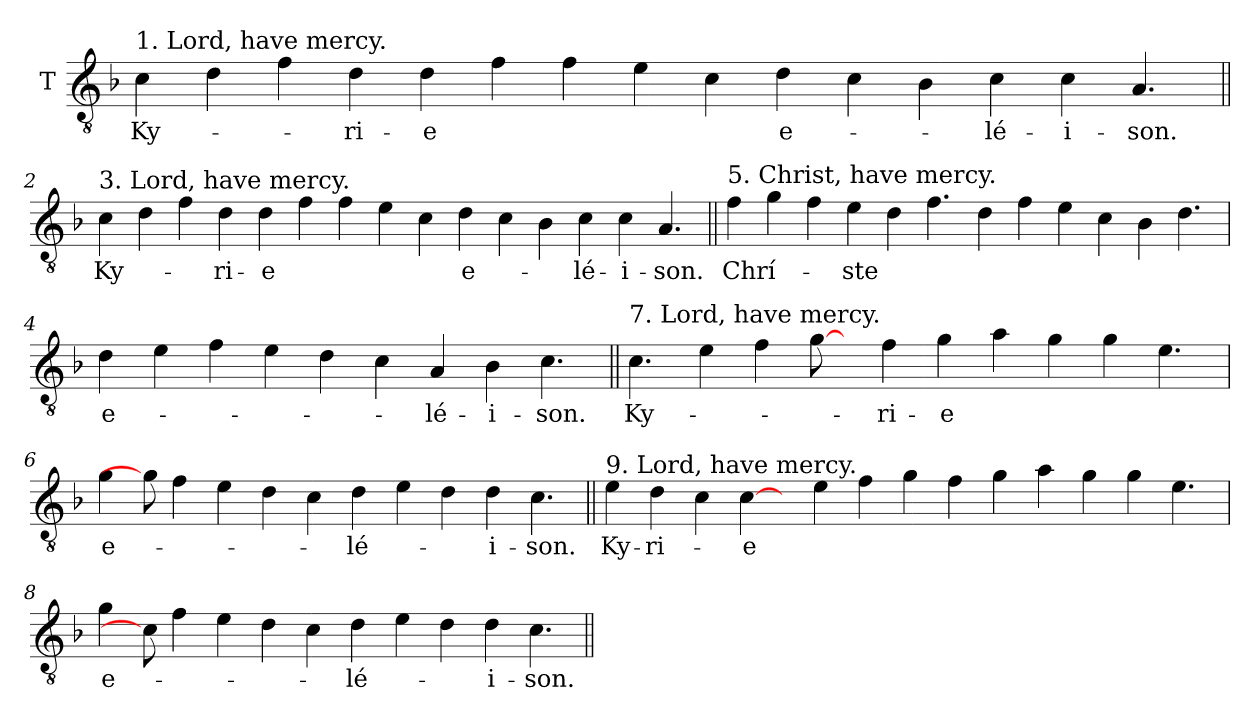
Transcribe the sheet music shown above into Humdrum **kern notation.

**kern	**text
*part1	*part1
*staff1	*staff1
*I"T	*
*clefGv2	*
*k[b-]	*
*F:	*
=1	=1
!LO:TX:a:t=1. Lord, have mercy.	!
!	!LO:LY:b
4c	Ky-
4d	.
4f	.
!	!LO:LY:b
4d	-ri-
!	!LO:LY:b
4d	-e
4f	.
4f	.
4e	.
4c	.
!	!LO:LY:b
4d	e-
4c	.
4B-	.
!	!LO:LY:b
4c	-lé-
!	!LO:LY:b
4c	-i-
!	!LO:LY:b
4.A	-son.
!!LO:LB:g=z
=2||	=2||
!LO:TX:a:t=3. Lord, have mercy.	!
!	!LO:LY:b
4c	Ky-
4d	.
4f	.
!	!LO:LY:b
4d	-ri-
!	!LO:LY:b
4d	-e
4f	.
4f	.
4e	.
4c	.
!	!LO:LY:b
4d	e-
4c	.
4B-	.
!	!LO:LY:b
4c	-lé-
!	!LO:LY:b
4c	-i-
!	!LO:LY:b
4.A	-son.
!!LO:LB:g=z
=3||	=3||
!LO:TX:a:t=5. Christ, have mercy.	!
!	!LO:LY:b
4f	Chrí-
4g	.
4f	.
!	!LO:LY:b
4e	-ste
4d	.
4.f	.
4d	.
4f	.
4e	.
4c	.
4B-	.
4.d	.
=4	=4
!	!LO:LY:b
4d	e-
4e	.
4f	.
4e	.
4d	.
4c	.
!	!LO:LY:b
4A	-lé-
!	!LO:LY:b
4B-	-i-
!	!LO:LY:b
4.c	-son.
!!LO:LB:g=z
=5||	=5||
!LO:TX:a:t=7. Lord, have mercy.	!
!	!LO:LY:b
4.c	Ky-
4e	.
4f	.
[8g	.
8ryy	.
!	!LO:LY:b
4f	-ri-
!	!LO:LY:b
4g	-e
4a	.
4g	.
4g	.
4.e	.
=6	=6
!	!LO:LY:b
4g	e-
8g]	.
4f	.
4e	.
4d	.
4c	.
!	!LO:LY:b
4d	-lé-
4e	.
4d	.
!	!LO:LY:b
4d	-i-
!	!LO:LY:b
4.c	-son.
!!LO:LB:g=z
=7||	=7||
!LO:TX:a:t=9. Lord, have mercy.	!
!	!LO:LY:b
4e	Ky-
!	!LO:LY:b
4d	-ri-
4c	.
!	!LO:LY:b
[4c	-e
8ryy	.
4e	.
4f	.
4g	.
4f	.
4g	.
4a	.
4g	.
4g	.
4.e	.
=8	=8
!	!LO:LY:b
4g	e-
8c]	.
4f	.
4e	.
4d	.
4c	.
!	!LO:LY:b
4d	-lé-
4e	.
4d	.
!	!LO:LY:b
4d	-i-
!	!LO:LY:b
4.c	-son.
=||	=||
*-	*-
